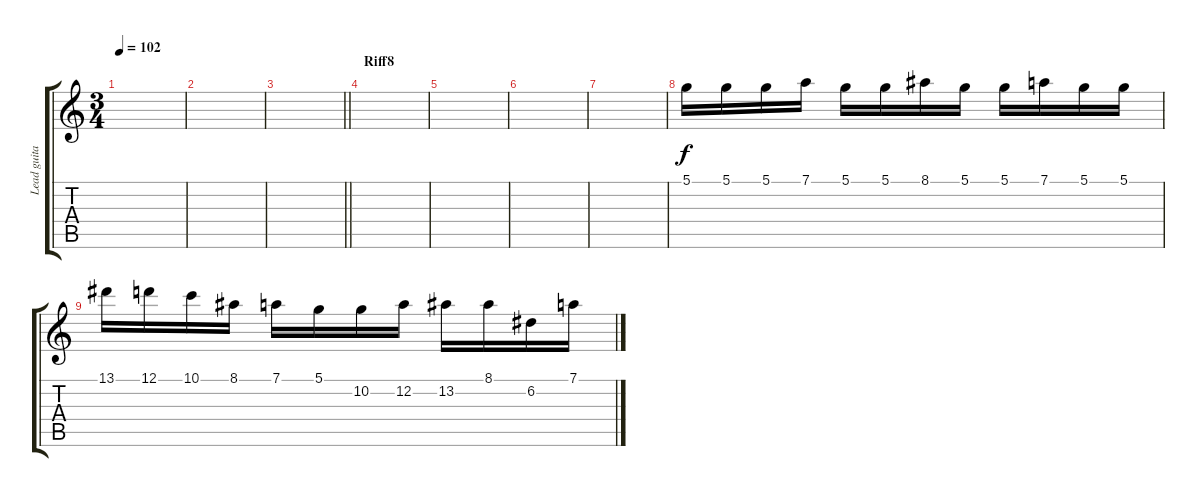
\track ("Lead guitar 2" "Lead guita") {instrument overdrivenguitar}
\staff {score tabs}
\tuning (D4 A3 F3 C3 G2 D2) {hide}
\ts (3 4)
\tempo 102
\clef g2
\ks c
|
|
\barLineRight lightlight
|
\section ("" "Riff8")
|
|
|
|
5.1.16 5.1.16 5.1.16 7.1.16 5.1.16 5.1.16 8.1.16 5.1.16 5.1.16 7.1.16 5.1.16 5.1.16 |
13.1.16 12.1.16 10.1.16 8.1.16 7.1.16 5.1.16 10.2.16 12.2.16 13.2.16 8.1.16 6.2.16 7.1.16
